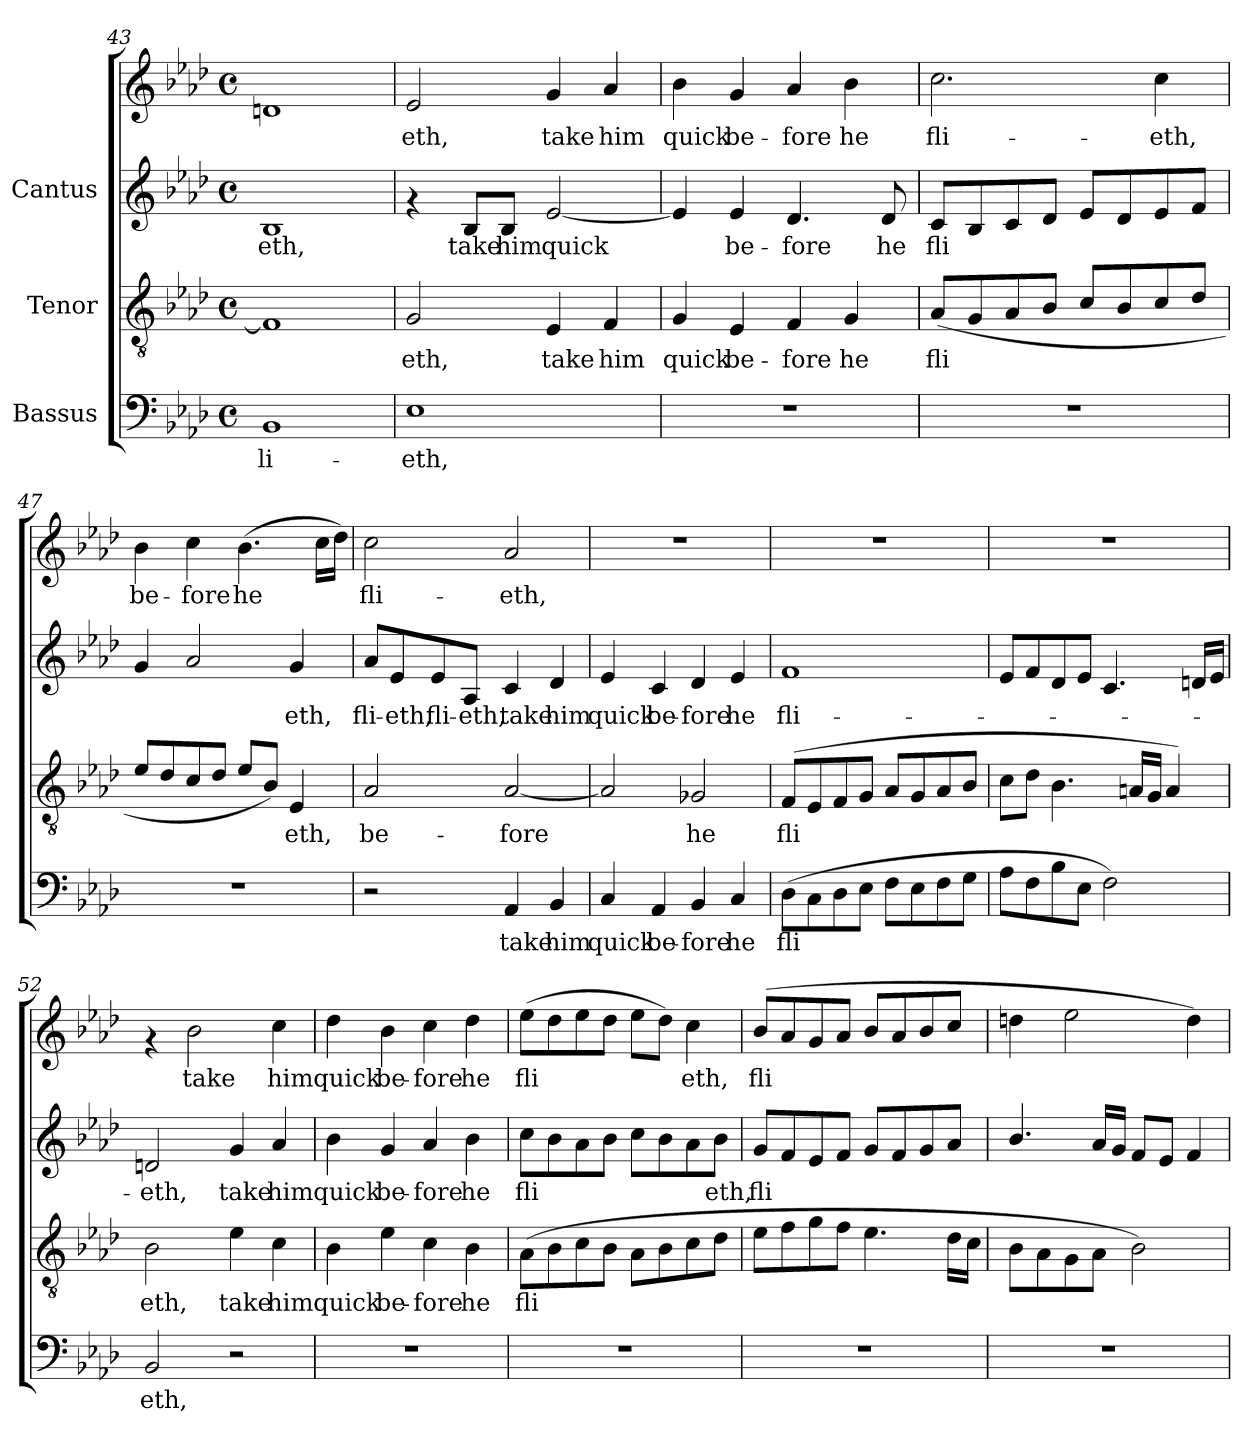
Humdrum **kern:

**kern	**text	**kern	**text	**kern	**text	**kern	**text
*part3	*part3	*part2	*part2	*part1	*part1	*part1	*part1
*staff4	*staff4	*staff3	*staff3	*staff2	*staff2	*staff1	*staff1
*I"Bassus	*	*I"Tenor	*	*I"Cantus	*	*	*
*clefF4	*	*clefGv2	*	*clefG2	*	*clefG2	*
*k[b-e-a-d-]	*	*k[b-e-a-d-]	*	*k[b-e-a-d-]	*	*k[b-e-a-d-]	*
*A-:	*	*A-:	*	*A-:	*	*A-:	*
*M4/4	*	*M4/4	*	*M4/4	*	*M4/4	*
*met(c)	*	*met(c)	*	*met(c)	*	*met(c)	*
=43	=43	=43	=43	=43	=43	=43	=43
!	!LO:LY:b:cj	!	!	!	!LO:LY:b:cj	!	!
1BB-	li-	1F]	.	1B-	-eth,	1dn	.
=44	=44	=44	=44	=44	=44	=44	=44
!	!LO:LY:b:cj	!	!LO:LY:b:cj	!	!	!	!LO:LY:b:cj
1E-	-eth,	2G/	-eth,	4rf	.	2e-/	eth,
!	!	!	!	!	!LO:LY:b:cj	!	!
.	.	.	.	8B-/L	take	.	.
!	!	!	!	!	!LO:LY:b:cj	!	!
.	.	.	.	8B-/J	him	.	.
!	!	!	!LO:LY:b:cj	!	!LO:LY:b:cj	!	!LO:LY:b:cj
.	.	4E-/	take	[<2e-/	quick	4g/	take
!	!	!	!LO:LY:b:cj	!	!	!	!LO:LY:b:cj
.	.	4F/	him	.	.	4a-/	him
=45	=45	=45	=45	=45	=45	=45	=45
!	!	!	!LO:LY:b:cj	!	!LO:LY:b:cj	!	!LO:LY:b:cj
1r	.	4G/	quick	4e-/]	.	4b-\	quick
!	!	!	!LO:LY:b:cj	!	!LO:LY:b:cj	!	!LO:LY:b:cj
.	.	4E-/	be-	4e-/	be-	4g/	be-
!	!	!	!LO:LY:b:cj	!	!LO:LY:b:cj	!	!LO:LY:b:cj
.	.	4F/	-fore	4.d-/	-fore	4a-/	-fore
!	!	!	!LO:LY:b:cj	!	!	!	!LO:LY:b:cj
.	.	4G/	he	.	.	4b-\	he
!	!	!	!	!	!LO:LY:b:cj	!	!
.	.	.	.	8d-/	he	.	.
=46	=46	=46	=46	=46	=46	=46	=46
!	!	!	!LO:LY:b:cj	!	!LO:LY:b:cj	!	!LO:LY:b:cj
1r	.	(<8A-/L	fli-	8c/L	fli-	2.cc\	fli-
!	!	!	!LO:LY:b:cj	!	!LO:LY:b:cj	!	!
.	.	8G/	--	8B-/	--	.	.
!	!	!	!LO:LY:b:cj	!	!LO:LY:b:cj	!	!
.	.	8A-/	--	8c/	--	.	.
!	!	!	!LO:LY:b:cj	!	!LO:LY:b:cj	!	!
.	.	8B-/J	--	8d-/J	--	.	.
!	!	!	!LO:LY:b:cj	!	!LO:LY:b:cj	!	!
.	.	8c/L	--	8e-/L	--	.	.
!	!	!	!LO:LY:b:cj	!	!LO:LY:b:cj	!	!
.	.	8B-/	--	8d-/	--	.	.
!	!	!	!LO:LY:b:cj	!	!LO:LY:b:cj	!	!LO:LY:b:cj
.	.	8c/	--	8e-/	--	4cc\	-eth,
!	!	!	!LO:LY:b:cj	!	!LO:LY:b:cj	!	!
.	.	8d-/J	--	8f/J	--	.	.
!!LO:PB:g=z
=47	=47	=47	=47	=47	=47	=47	=47
!	!	!	!LO:LY:b:cj	!	!LO:LY:b:cj	!	!LO:LY:b:cj
1r	.	8e-/L	-	4g/	.	4b-\	-be-
!	!	!	!LO:LY:b:cj	!	!	!	!
.	.	8d-/	.	.	.	.	.
!	!	!	!LO:LY:b:cj	!	!LO:LY:b:cj	!	!LO:LY:b:cj
.	.	8c/	.	2a-/	.	4cc\	-fore
!	!	!	!LO:LY:b:cj	!	!	!	!
.	.	8d-/J	.	.	.	.	.
!	!	!	!LO:LY:b:cj	!	!	!	!LO:LY:b:cj
.	.	8e-/L	.	.	.	(>4.b-\	he
!	!	!	!LO:LY:b:cj	!	!	!	!
.	.	8B-/J)	.	.	.	.	.
!	!	!	!LO:LY:b:cj	!	!LO:LY:b:cj	!	!
.	.	4E-/	eth,	4g/	eth,	.	.
!	!	!	!	!	!	!	!LO:LY:b:cj
.	.	.	.	.	.	16cc\L	.
!	!	!	!	!	!	!	!LO:LY:b:cj
.	.	.	.	.	.	16dd-\J)	.
=48	=48	=48	=48	=48	=48	=48	=48
!	!	!	!LO:LY:b:cj	!	!LO:LY:b:cj	!	!LO:LY:b:cj
2r	.	2A-/	be-	8a-/L	fli-	2cc\	fli-
!	!	!	!	!	!LO:LY:b:cj	!	!
.	.	.	.	8e-/	-eth,	.	.
!	!	!	!	!	!LO:LY:b:cj	!	!
.	.	.	.	8e-/	fli-	.	.
!	!	!	!	!	!LO:LY:b:cj	!	!
.	.	.	.	8A-/J	-eth,	.	.
!	!LO:LY:b:cj	!	!LO:LY:b:cj	!	!LO:LY:b:cj	!	!LO:LY:b:cj
4AA-/	take	[<2A-/	-fore	4c/	take	2a-/	-eth,
!	!LO:LY:b:cj	!	!	!	!LO:LY:b:cj	!	!
4BB-/	him	.	.	4d-/	him	.	.
=49	=49	=49	=49	=49	=49	=49	=49
!	!LO:LY:b:cj	!	!LO:LY:b:cj	!	!LO:LY:b:cj	!	!
4C/	quick	2A-/]	.	4e-/	quick	1r	.
!	!LO:LY:b:cj	!	!	!	!LO:LY:b:cj	!	!
4AA-/	be-	.	.	4c/	be-	.	.
!	!LO:LY:b:cj	!	!LO:LY:b:cj	!	!LO:LY:b:cj	!	!
4BB-/	-fore	2G-X/	he	4d-/	-fore	.	.
!	!LO:LY:b:cj	!	!	!	!LO:LY:b:cj	!	!
4C/	he	.	.	4e-/	he	.	.
=50	=50	=50	=50	=50	=50	=50	=50
!	!LO:LY:b:cj	!	!LO:LY:b:cj	!	!LO:LY:b:cj	!	!
(>8D-\L	fli-	(<8F/L	fli-	1f	fli-	1r	.
!	!LO:LY:b:cj	!	!LO:LY:b:cj	!	!	!	!
8C\	--	8E-/	--	.	.	.	.
!	!LO:LY:b:cj	!	!LO:LY:b:cj	!	!	!	!
8D-\	--	8F/	--	.	.	.	.
!	!LO:LY:b:cj	!	!LO:LY:b:cj	!	!	!	!
8E-\J	--	8G/J	--	.	.	.	.
!	!LO:LY:b:cj	!	!LO:LY:b:cj	!	!	!	!
8F\L	--	8A-/L	--	.	.	.	.
!	!LO:LY:b:cj	!	!LO:LY:b:cj	!	!	!	!
8E-\	--	8G/	--	.	.	.	.
!	!LO:LY:b:cj	!	!LO:LY:b:cj	!	!	!	!
8F\	--	8A-/	--	.	.	.	.
!	!LO:LY:b:cj	!	!LO:LY:b:cj	!	!	!	!
8G\J	--	8B-/J	--	.	.	.	.
!!LO:LB:g=z
=51	=51	=51	=51	=51	=51	=51	=51
8A-\L	.	8c\L	.	8e-/L	.	1r	.
8F\	.	8d-\J	.	8f/	.	.	.
8B-\	.	4.B-\	.	8d-/	.	.	.
8E-\J	.	.	.	8e-/J	.	.	.
2F\)	.	.	.	4.c/	.	.	.
.	.	16An/L	.	.	.	.	.
.	.	16G/J	.	.	.	.	.
.	.	4A/)	.	.	.	.	.
.	.	.	.	16dn/L	.	.	.
.	.	.	.	16e-/J	.	.	.
=52	=52	=52	=52	=52	=52	=52	=52
!	!LO:LY:b:cj	!	!LO:LY:b:cj	!	!LO:LY:b:cj	!	!
2BB-/	-eth,	2B-\	-eth,	2dn/	eth,	4rf	.
!	!	!	!	!	!	!	!LO:LY:b:cj
.	.	.	.	.	.	2b-\	-take
!	!	!	!LO:LY:b:cj	!	!LO:LY:b:cj	!	!
2r	.	4e-\	take	4g/	take	.	.
!	!	!	!LO:LY:b:cj	!	!LO:LY:b:cj	!	!LO:LY:b:cj
.	.	4c\	him	4a-/	him	4cc\	him
=53	=53	=53	=53	=53	=53	=53	=53
!	!	!	!LO:LY:b:cj	!	!LO:LY:b:cj	!	!LO:LY:b:cj
1r	.	4B-\	quick	4b-\	quick	4dd-\	quick
!	!	!	!LO:LY:b:cj	!	!LO:LY:b:cj	!	!LO:LY:b:cj
.	.	4e-\	be-	4g/	be-	4b-\	be-
!	!	!	!LO:LY:b:cj	!	!LO:LY:b:cj	!	!LO:LY:b:cj
.	.	4c\	-fore	4a-/	-fore	4cc\	-fore
!	!	!	!LO:LY:b:cj	!	!LO:LY:b:cj	!	!LO:LY:b:cj
.	.	4B-\	he	4b-\	he	4dd-\	he
=54	=54	=54	=54	=54	=54	=54	=54
!	!	!	!LO:LY:b:cj	!	!LO:LY:b:cj	!	!LO:LY:b:cj
1r	.	(>8A-\L	fli-	8cc\L	fli-	(>8ee-\L	fli-
!	!	!	!LO:LY:b:cj	!	!LO:LY:b:cj	!	!LO:LY:b:cj
.	.	8B-\	--	8b-\	-	8dd-\	-
!	!	!	!LO:LY:b:cj	!	!LO:LY:b:cj	!	!LO:LY:b:cj
.	.	8c\	--	8a-\	.	8ee-\	.
!	!	!	!LO:LY:b:cj	!	!LO:LY:b:cj	!	!LO:LY:b:cj
.	.	8B-\J	--	8b-\J	.	8dd-\J	.
!	!	!	!LO:LY:b:cj	!	!LO:LY:b:cj	!	!LO:LY:b:cj
.	.	8A-\L	--	8cc\L	.	8ee-\L	.
!	!	!	!LO:LY:b:cj	!	!LO:LY:b:cj	!	!LO:LY:b:cj
.	.	8B-\	--	8b-\	.	8dd-\J)	.
!	!	!	!LO:LY:b:cj	!	!LO:LY:b:cj	!	!LO:LY:b:cj
.	.	8c\	--	8a-\	.	4cc\	eth,
!	!	!	!LO:LY:b:cj	!	!LO:LY:b:cj	!	!
.	.	8d-\J	--	8b-\J	eth,	.	.
!!LO:LB:g=z
=55	=55	=55	=55	=55	=55	=55	=55
!	!	!	!	!	!LO:LY:b:cj	!	!LO:LY:b:cj
1r	.	8e-\L	.	8g/L	-fli-	(<8b-/L	fli-
!	!	!	!	!	!LO:LY:b:cj	!	!LO:LY:b:cj
.	.	8f\	.	8f/	--	8a-/	--
!	!	!	!	!	!LO:LY:b:cj	!	!LO:LY:b:cj
.	.	8g\	.	8e-/	--	8g/	--
!	!	!	!	!	!LO:LY:b:cj	!	!LO:LY:b:cj
.	.	8f\J	.	8f/J	--	8a-/J	--
!	!	!	!	!	!LO:LY:b:cj	!	!LO:LY:b:cj
.	.	4.e-\	.	8g/L	--	8b-/L	--
!	!	!	!	!	!LO:LY:b:cj	!	!LO:LY:b:cj
.	.	.	.	8f/	--	8a-/	--
!	!	!	!	!	!LO:LY:b:cj	!	!LO:LY:b:cj
.	.	.	.	8g/	--	8b-/	--
!	!	!	!	!	!LO:LY:b:cj	!	!LO:LY:b:cj
.	.	16d-\L	.	8a-/J	--	8cc/J	--
.	.	16c\J	.	.	.	.	.
=56	=56	=56	=56	=56	=56	=56	=56
1r	.	8B-\L	.	4.b-/	.	4ddn\	.
.	.	8A-\	.	.	.	.	.
.	.	8G\	.	.	.	2ee-\	.
.	.	8A-\J	.	16a-/L	.	.	.
.	.	.	.	16g/J	.	.	.
.	.	2B-\)	.	8f/L	.	.	.
.	.	.	.	8e-/J	.	.	.
.	.	.	.	4f/	.	4dd\)	.
=	=	=	=	=	=	=	=
*-	*-	*-	*-	*-	*-	*-	*-
